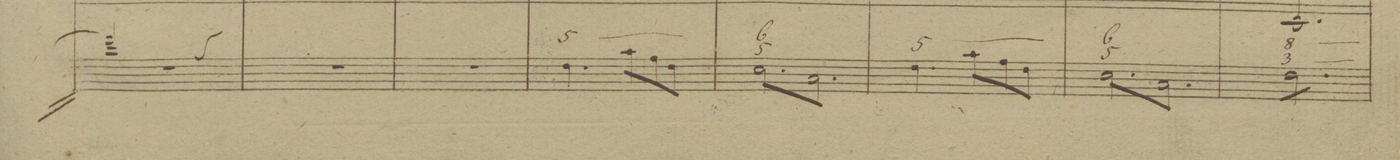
**kern	**fba	**dynam
*I"Organo et Basso	*	*
*clefF4	*	*
*k[b-]	*	*
*M3/4	*	*
*^	*	*
2f/)	2.r	.	.
4r	.	.	.
*v	*v	*	*
=49	=49	=49
2.r	.	.
=50	=50	=50
2.r	.	.
=51	=51	=51
4.F\	5_	.
8c\L	.	.
8A\	.	.
8F\J	.	.
.	X	.
=52	=52	=52
*tremolo	*	*
8E\L	6 5	.
8C\	.	.
8E\	.	.
8C\	.	.
8E\	.	.
8C\J	.	.
=53	=53	=53
4.F\	5_	.
8c\L	.	.
8A\	.	.
8F\J	.	.
=54	=54	=54
8E\L	6 5	.
8C\	.	.
8E\	.	.
8C\	.	.
8E\	.	.
8C\J	.	.
=55	=55	=55
8F\L	8_ 3_	.
8F\	.	.
8F\	.	.
8F\	.	.
8F\	.	.
8F\J	.	.
.	X X	.
=56	=56	=56
*-	*-	*-
